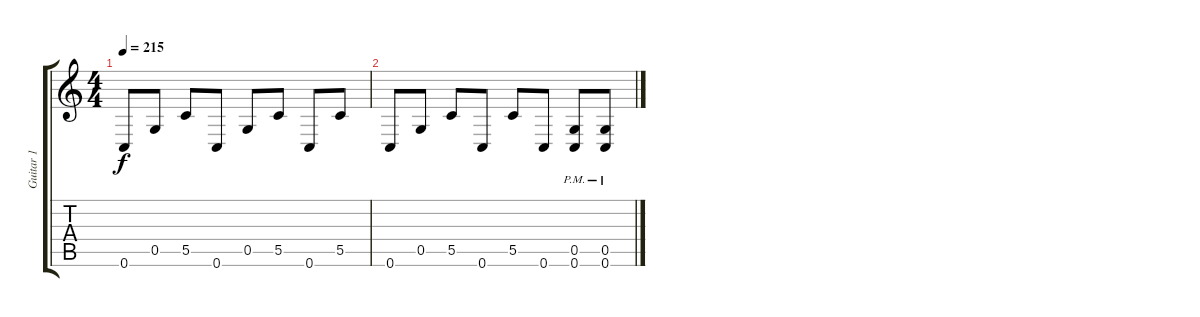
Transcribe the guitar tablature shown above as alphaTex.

\track ("Guitar 1" "Guitar 1") {instrument distortionguitar}
\staff {score tabs}
\tuning (D4 A3 F3 C3 G2 C2) {hide}
\ts (4 4)
\tempo 215
\clef g2
\ks c
0.6.8{dy f} 0.5.8 5.5.8 0.6.8 0.5.8 5.5.8 0.6.8 5.5.8 |
0.6.8 0.5.8 5.5.8 0.6.8 5.5.8 0.6.8 (0.5{pm} 0.6{pm}).8 (0.5{pm} 0.6{pm}).8
